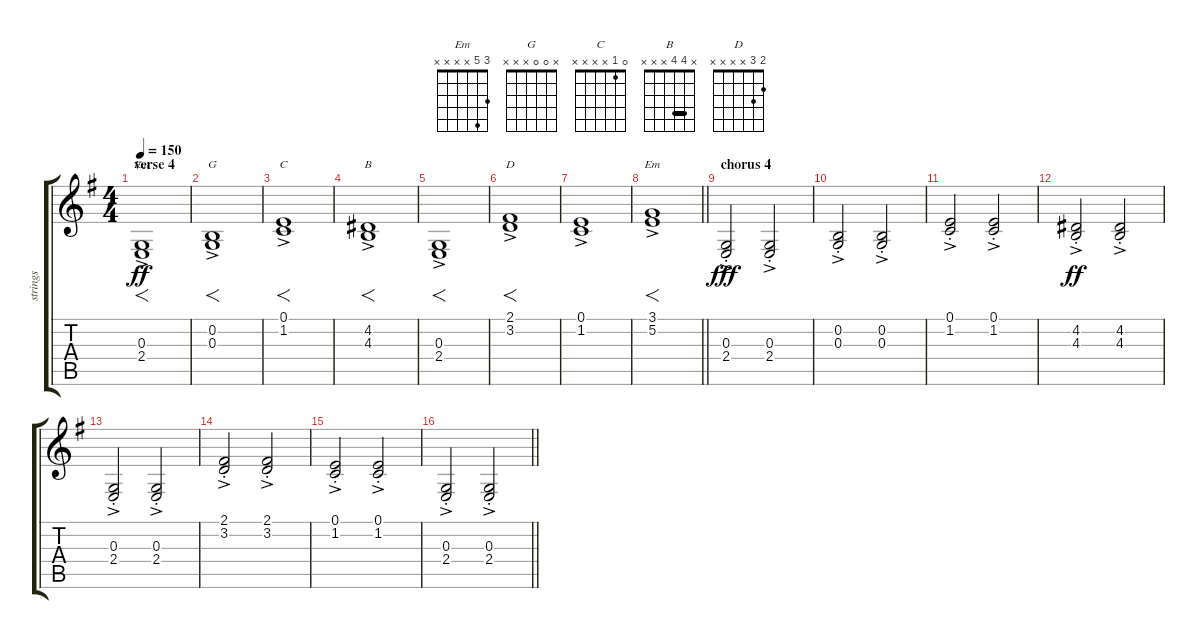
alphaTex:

\track ("strings" "strings") {instrument stringensemble1}
\staff {score tabs}
\tuning (E4 B3 G3 D3 A2 E2) {hide}
\chord ("Em" x x 0 2 x x)
\chord ("G" x 0 0 x x x)
\chord ("C" 0 1 x x x x)
\chord ("B" x 4 4 x x x) {barre 4}
\chord ("D" 2 3 x x x x)
\chord ("Em" 3 5 x x x x)
\ts (4 4)
\section ("" "verse 4")
\tempo 150
\clef g2
\ks eminor
(0.3{ac} 2.4{ac}).1{f ch "Em" dy ff} |
(0.2{ac} 0.3{ac}).1{f ch "G"} |
(0.1{ac} 1.2{ac}).1{f ch "C"} |
(4.2{ac} 4.3{ac}).1{f ch "B"} |
(0.3{ac} 2.4{ac}).1{f} |
(2.1{ac} 3.2{ac}).1{f ch "D"} |
(0.1{ac} 1.2{ac}).1 |
\barLineRight lightlight
(3.1{ac} 5.2{ac}).1{f ch "Em"} |
\section ("" "chorus 4")
(0.3{ac st} 2.4{ac st}).2{dy fff} (0.3{ac st} 2.4{ac st}).2 |
(0.2{ac st} 0.3{ac st}).2 (0.2{ac st} 0.3{ac st}).2 |
(0.1{ac st} 1.2{ac st}).2 (0.1{ac st} 1.2{ac st}).2 |
(4.2{ac st} 4.3{ac st}).2{dy ff} (4.2{ac st} 4.3{ac st}).2 |
(0.3{ac st} 2.4{ac st}).2 (0.3{ac st} 2.4{ac st}).2 |
(2.1{ac st} 3.2{ac st}).2 (2.1{ac st} 3.2{ac st}).2 |
(0.1{ac st} 1.2{ac st}).2 (0.1{ac st} 1.2{ac st}).2 |
\barLineRight lightlight
(0.3{ac st} 2.4{ac st}).2 (0.3{ac st} 2.4{ac st}).2
